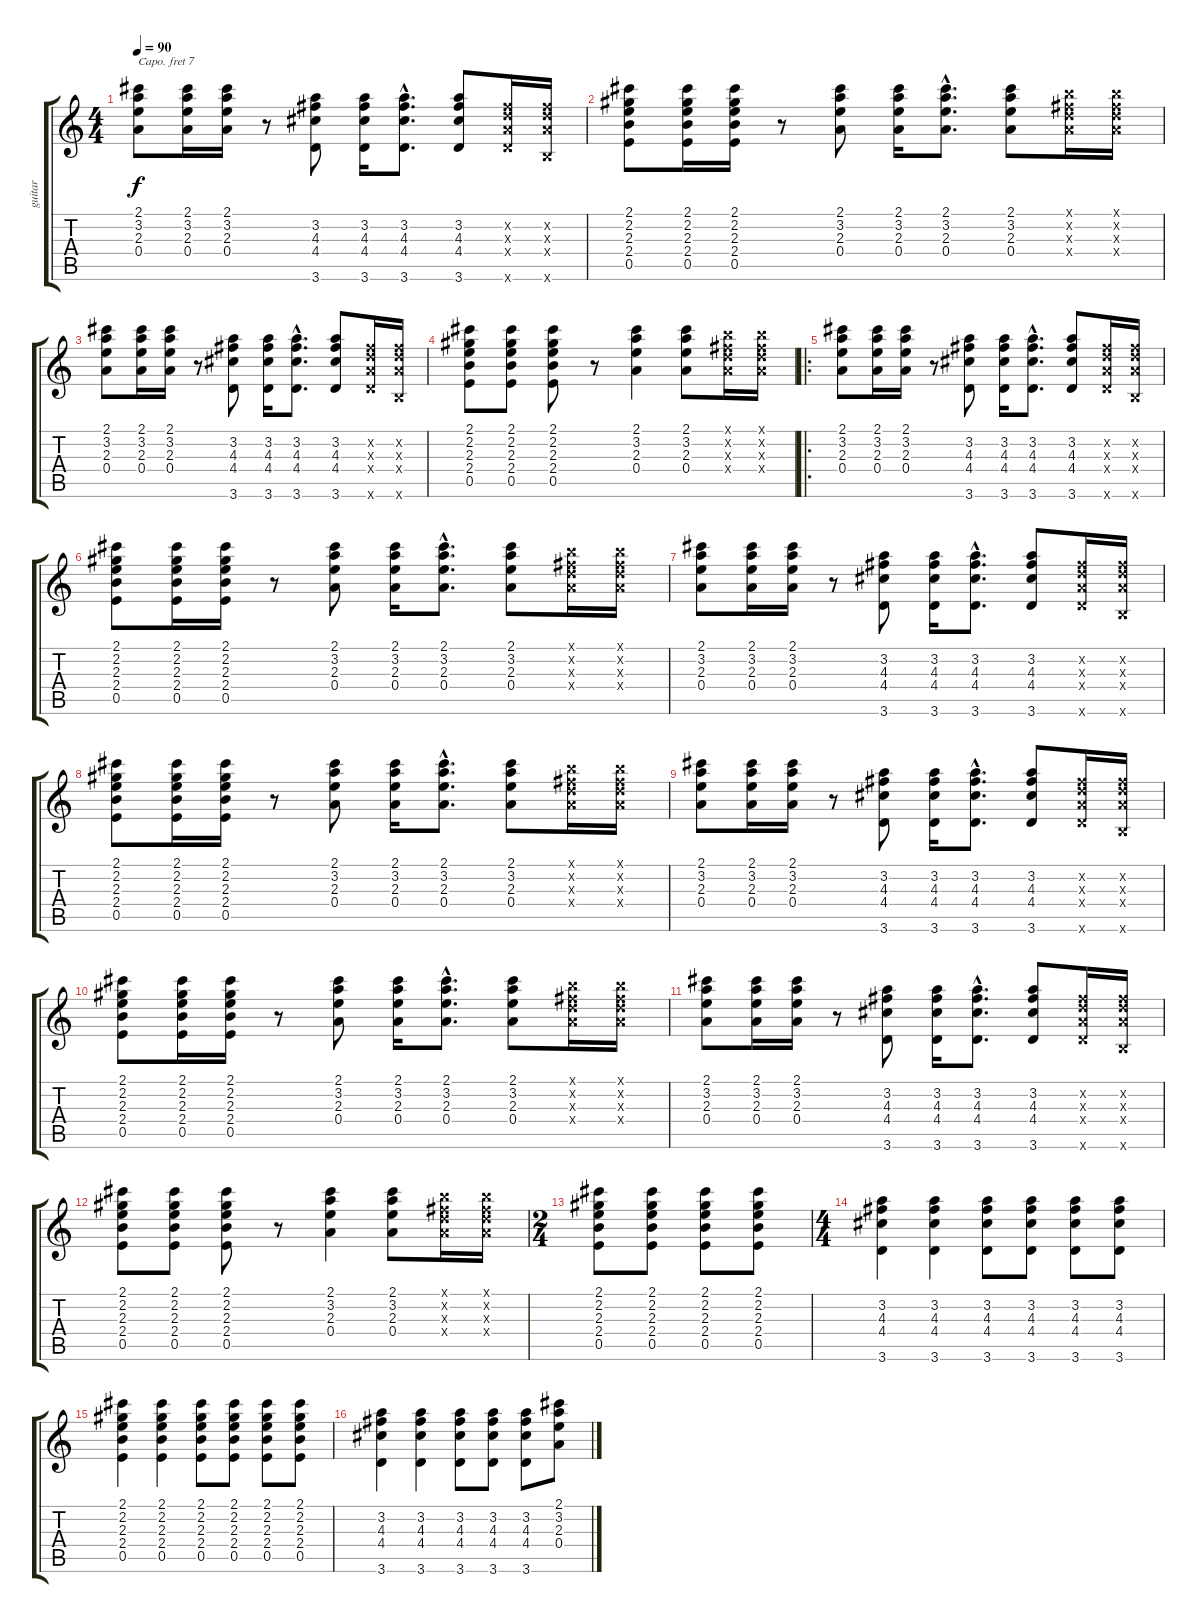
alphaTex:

\track ("guitar" "guitar") {instrument acousticguitarsteel}
\staff {score tabs}
\capo 7
\tuning (E4 B3 G3 D3 A2 E2) {hide}
\ts (4 4)
\tempo 90
\clef g2
\ks c
(2.1 3.2 2.3 0.4).8{dy f} (2.1 3.2 2.3 0.4).16 (2.1 3.2 2.3 0.4).16 r.8 (3.2 4.3 4.4 3.6).8 (3.2 4.3 4.4 3.6).16 (3.2{hac} 4.3{hac} 4.4{hac} 3.6{hac}).8{d} (3.2 4.3 4.4 3.6).8 (0.2{x} 0.3{x} 0.4{x} 3.6{x}).16 (0.2{x} 0.3{x} 0.4{x} 0.6{x}).16 |
(2.1 2.2 2.3 2.4 0.5).8 (2.1 2.2 2.3 2.4 0.5).16 (2.1 2.2 2.3 2.4 0.5).16 r.8 (2.1 3.2 2.3 0.4).8 (2.1 3.2 2.3 0.4).16 (2.1{hac} 3.2{hac} 2.3{hac} 0.4{hac}).8{d} (2.1 3.2 2.3 0.4).8 (0.1{x} 0.2{x} 0.3{x} 0.4{x}).16 (0.1{x} 0.2{x} 0.3{x} 0.4{x}).16 |
(2.1 3.2 2.3 0.4).8 (2.1 3.2 2.3 0.4).16 (2.1 3.2 2.3 0.4).16 r.8 (3.2 4.3 4.4 3.6).8 (3.2 4.3 4.4 3.6).16 (3.2{hac} 4.3{hac} 4.4{hac} 3.6{hac}).8{d} (3.2 4.3 4.4 3.6).8 (0.2{x} 0.3{x} 0.4{x} 3.6{x}).16 (0.2{x} 0.3{x} 0.4{x} 0.6{x}).16 |
(2.1 2.2 2.3 2.4 0.5).8 (2.1 2.2 2.3 2.4 0.5).8 (2.1 2.2 2.3 2.4 0.5).8 r.8 (2.1 3.2 2.3 0.4).4 (2.1 3.2 2.3 0.4).8 (0.1{x} 0.2{x} 0.3{x} 0.4{x}).16 (0.1{x} 0.2{x} 0.3{x} 0.4{x}).16 |
\ro
(2.1 3.2 2.3 0.4).8 (2.1 3.2 2.3 0.4).16 (2.1 3.2 2.3 0.4).16 r.8 (3.2 4.3 4.4 3.6).8 (3.2 4.3 4.4 3.6).16 (3.2{hac} 4.3{hac} 4.4{hac} 3.6{hac}).8{d} (3.2 4.3 4.4 3.6).8 (0.2{x} 0.3{x} 0.4{x} 3.6{x}).16 (0.2{x} 0.3{x} 0.4{x} 0.6{x}).16 |
(2.1 2.2 2.3 2.4 0.5).8 (2.1 2.2 2.3 2.4 0.5).16 (2.1 2.2 2.3 2.4 0.5).16 r.8 (2.1 3.2 2.3 0.4).8 (2.1 3.2 2.3 0.4).16 (2.1{hac} 3.2{hac} 2.3{hac} 0.4{hac}).8{d} (2.1 3.2 2.3 0.4).8 (0.1{x} 0.2{x} 0.3{x} 0.4{x}).16 (0.1{x} 0.2{x} 0.3{x} 0.4{x}).16 |
(2.1 3.2 2.3 0.4).8 (2.1 3.2 2.3 0.4).16 (2.1 3.2 2.3 0.4).16 r.8 (3.2 4.3 4.4 3.6).8 (3.2 4.3 4.4 3.6).16 (3.2{hac} 4.3{hac} 4.4{hac} 3.6{hac}).8{d} (3.2 4.3 4.4 3.6).8 (0.2{x} 0.3{x} 0.4{x} 3.6{x}).16 (0.2{x} 0.3{x} 0.4{x} 0.6{x}).16 |
(2.1 2.2 2.3 2.4 0.5).8 (2.1 2.2 2.3 2.4 0.5).16 (2.1 2.2 2.3 2.4 0.5).16 r.8 (2.1 3.2 2.3 0.4).8 (2.1 3.2 2.3 0.4).16 (2.1{hac} 3.2{hac} 2.3{hac} 0.4{hac}).8{d} (2.1 3.2 2.3 0.4).8 (0.1{x} 0.2{x} 0.3{x} 0.4{x}).16 (0.1{x} 0.2{x} 0.3{x} 0.4{x}).16 |
(2.1 3.2 2.3 0.4).8 (2.1 3.2 2.3 0.4).16 (2.1 3.2 2.3 0.4).16 r.8 (3.2 4.3 4.4 3.6).8 (3.2 4.3 4.4 3.6).16 (3.2{hac} 4.3{hac} 4.4{hac} 3.6{hac}).8{d} (3.2 4.3 4.4 3.6).8 (0.2{x} 0.3{x} 0.4{x} 3.6{x}).16 (0.2{x} 0.3{x} 0.4{x} 0.6{x}).16 |
(2.1 2.2 2.3 2.4 0.5).8 (2.1 2.2 2.3 2.4 0.5).16 (2.1 2.2 2.3 2.4 0.5).16 r.8 (2.1 3.2 2.3 0.4).8 (2.1 3.2 2.3 0.4).16 (2.1{hac} 3.2{hac} 2.3{hac} 0.4{hac}).8{d} (2.1 3.2 2.3 0.4).8 (0.1{x} 0.2{x} 0.3{x} 0.4{x}).16 (0.1{x} 0.2{x} 0.3{x} 0.4{x}).16 |
(2.1 3.2 2.3 0.4).8 (2.1 3.2 2.3 0.4).16 (2.1 3.2 2.3 0.4).16 r.8 (3.2 4.3 4.4 3.6).8 (3.2 4.3 4.4 3.6).16 (3.2{hac} 4.3{hac} 4.4{hac} 3.6{hac}).8{d} (3.2 4.3 4.4 3.6).8 (0.2{x} 0.3{x} 0.4{x} 3.6{x}).16 (0.2{x} 0.3{x} 0.4{x} 0.6{x}).16 |
(2.1 2.2 2.3 2.4 0.5).8 (2.1 2.2 2.3 2.4 0.5).8 (2.1 2.2 2.3 2.4 0.5).8 r.8 (2.1 3.2 2.3 0.4).4 (2.1 3.2 2.3 0.4).8 (0.1{x} 0.2{x} 0.3{x} 0.4{x}).16 (0.1{x} 0.2{x} 0.3{x} 0.4{x}).16 |
\ts (2 4)
(2.1 2.2 2.3 2.4 0.5).8{volume 13} (2.1 2.2 2.3 2.4 0.5).8 (2.1 2.2 2.3 2.4 0.5).8 (2.1 2.2 2.3 2.4 0.5).8 |
\ts (4 4)
(3.2 4.3 4.4 3.6).4 (3.2 4.3 4.4 3.6).4 (3.2 4.3 4.4 3.6).8 (3.2 4.3 4.4 3.6).8 (3.2 4.3 4.4 3.6).8 (3.2 4.3 4.4 3.6).8 |
(2.1 2.2 2.3 2.4 0.5).4 (2.1 2.2 2.3 2.4 0.5).4 (2.1 2.2 2.3 2.4 0.5).8 (2.1 2.2 2.3 2.4 0.5).8 (2.1 2.2 2.3 2.4 0.5).8 (2.1 2.2 2.3 2.4 0.5).8 |
(3.2 4.3 4.4 3.6).4 (3.2 4.3 4.4 3.6).4 (3.2 4.3 4.4 3.6).8 (3.2 4.3 4.4 3.6).8 (3.2 4.3 4.4 3.6).8 (2.1 3.2 2.3 0.4).8
